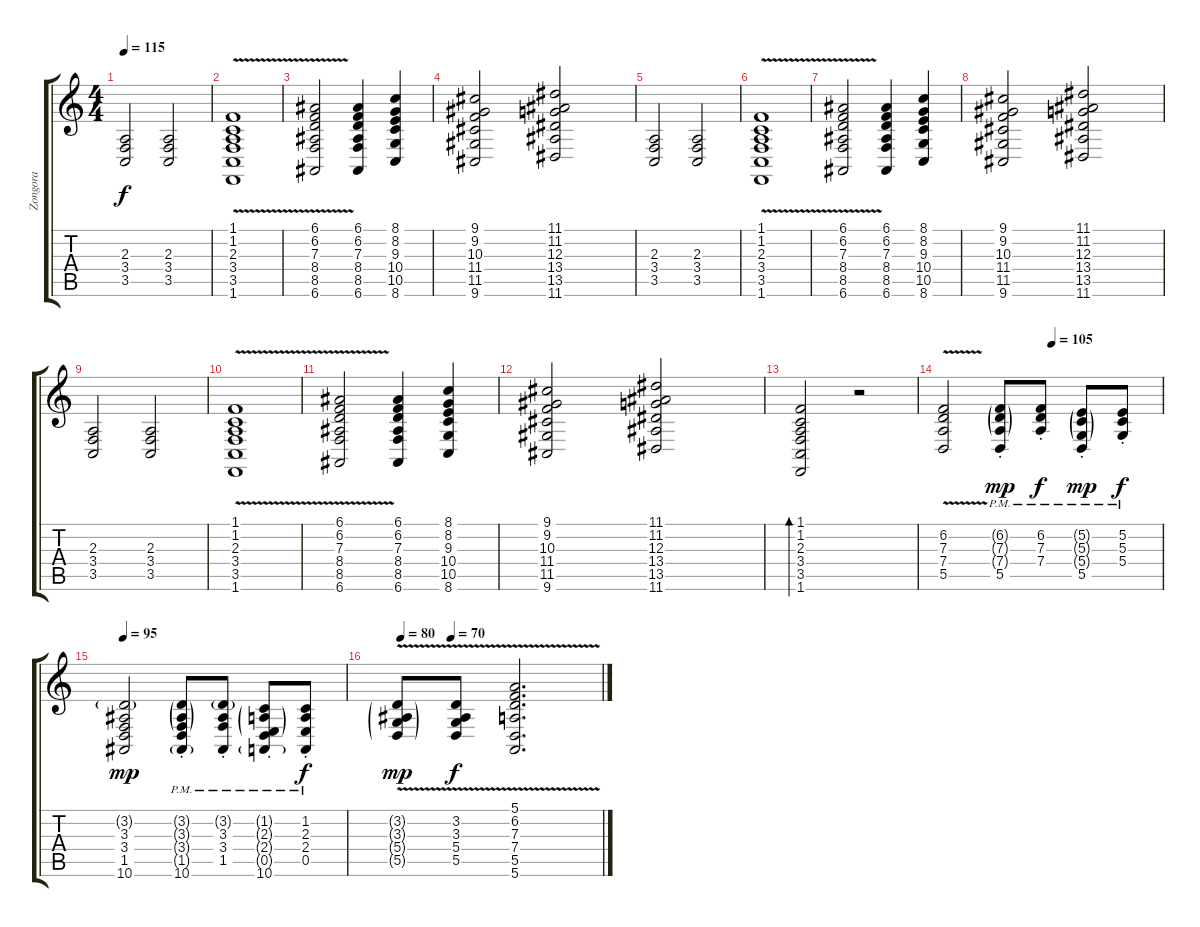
\track ("Zongora" "Zongora") {instrument acousticgrandpiano}
\staff {score tabs}
\tuning (E4 B3 G3 D3 A2 E2) {hide}
\ts (4 4)
\tempo 115
\clef g2
\ks c
(2.3 3.4 3.5).2{dy f} (2.3 3.4 3.5).2 |
(1.1 1.2 2.3 3.4 3.5 1.6{v}).1 |
(6.1 6.2 7.3 8.4{v} 8.5 6.6).2 (6.1 6.2 7.3 8.4 8.5 6.6).4 (8.1 8.2 9.3 10.4 10.5 8.6).4 |
(9.1 9.2 10.3 11.4 11.5 9.6).2 (11.1 11.2 12.3 13.4 13.5 11.6).2 |
(2.3 3.4 3.5).2 (2.3 3.4 3.5).2 |
(1.1 1.2 2.3 3.4 3.5 1.6{v}).1 |
(6.1 6.2 7.3 8.4{v} 8.5 6.6).2 (6.1 6.2 7.3 8.4 8.5 6.6).4 (8.1 8.2 9.3 10.4 10.5 8.6).4 |
(9.1 9.2 10.3 11.4 11.5 9.6).2 (11.1 11.2 12.3 13.4 13.5 11.6).2 |
(2.3 3.4 3.5).2 (2.3 3.4 3.5).2 |
(1.1 1.2 2.3 3.4 3.5 1.6{v}).1 |
(6.1 6.2 7.3 8.4{v} 8.5 6.6).2 (6.1 6.2 7.3 8.4 8.5 6.6).4 (8.1 8.2 9.3 10.4 10.5 8.6).4 |
(9.1 9.2 10.3 11.4 11.5 9.6).2 (11.1 11.2 12.3 13.4 13.5 11.6).2 |
(1.1 1.2 2.3 3.4 3.5 1.6).2{bd 60} r.2 |
\tempo (105 0.5)
(6.2{v} 7.3 7.4 5.5).2 (6.2{g pm} 7.3{g st} 7.4{g} 5.5).8{dy mp} (6.2{pm st} 7.3 7.4).8{dy f} (5.2{g pm st} 5.3{g} 5.4{g} 5.5).8{dy mp} (5.2{pm st} 5.3 5.4).8{dy f} |
\tempo 95
(3.2{g} 3.3 3.4 1.5 10.6).2{dy mp} (3.2{g} 3.3{g pm st} 3.4{g} 1.5{g} 10.6).8 (3.2{g} 3.3{pm st} 3.4 1.5).8 (1.2{g} 2.3{g pm st} 2.4{g} 0.5{g} 10.6).8 (1.2 2.3{pm st} 2.4 0.5).8{dy f} |
\tempo 80
\tempo (70 0.25)
(3.2{g} 3.3{v g} 5.4{g} 5.5{g}).8{dy mp} (3.2 3.3{v} 5.4 5.5).8{dy f} (5.1 6.2 7.3 7.4{v} 5.5 5.6{v}).2{d}
